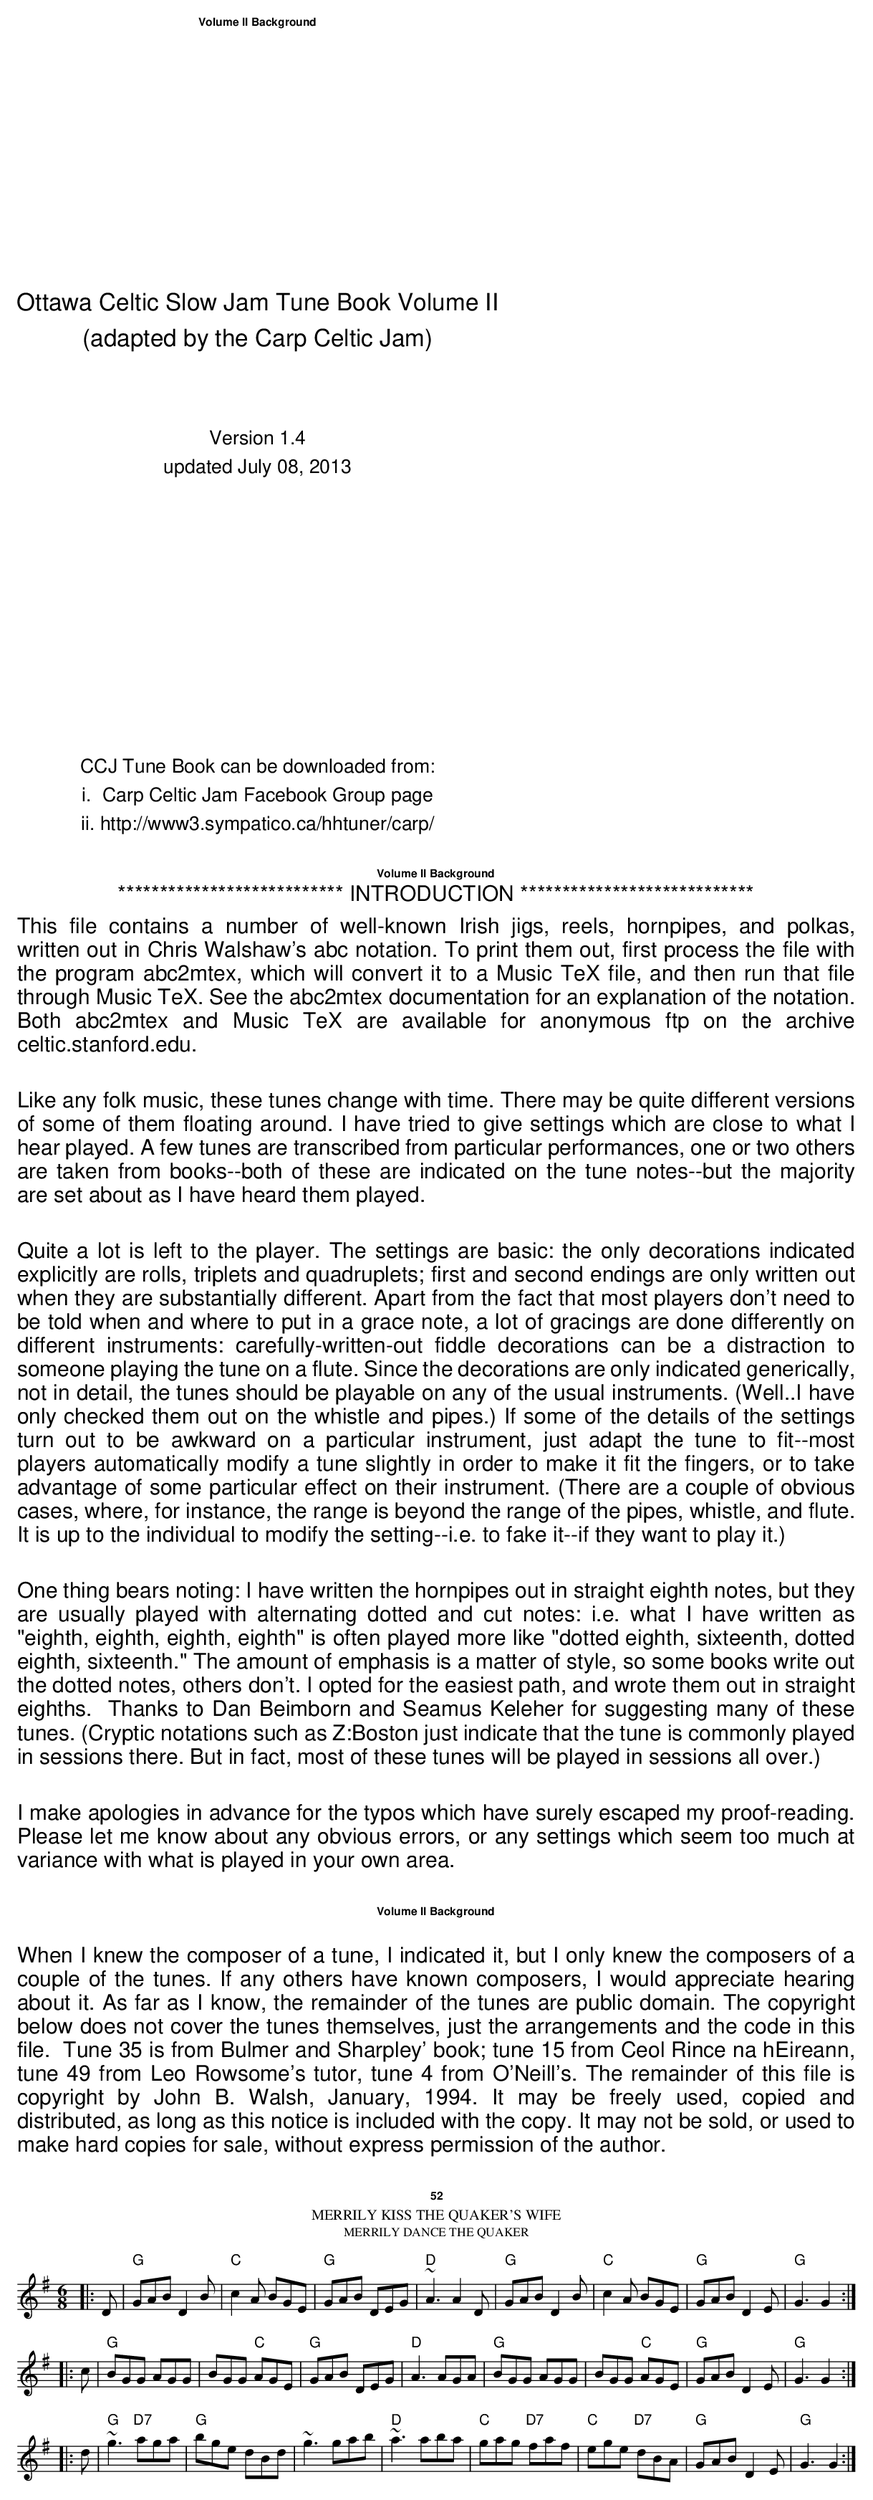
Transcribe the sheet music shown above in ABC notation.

X:1
T: Merrily Kiss the Quaker's Wife
T: Merrily Dance the Quaker
M: 6/8
L: 1/8
K: G
|: D | "G"GAB D2B | "C"c2A BGE | "G"GAB DEG | "D"~A3 A2D \
     | "G"GAB D2B | "C"c2A BGE | "G"GAB D2E | "G"G3 G2 :|
|: c | "G"BGG AGG | BGG "C"AGE | "G"GAB DEG | "D"A3 AGA \
     | "G"BGG AGG | BGG "C"AGE | "G"GAB D2E | "G"G3 G2 :|
|:d  | "G"~g3 "D7"aga | "G"bge dBd| ~g3 gab | "D"~a3  aba \
     | "C"gag "D7"faf | "C"ege "D7"dBA | "G"GAB D2E | "G"G3  G2 :|
